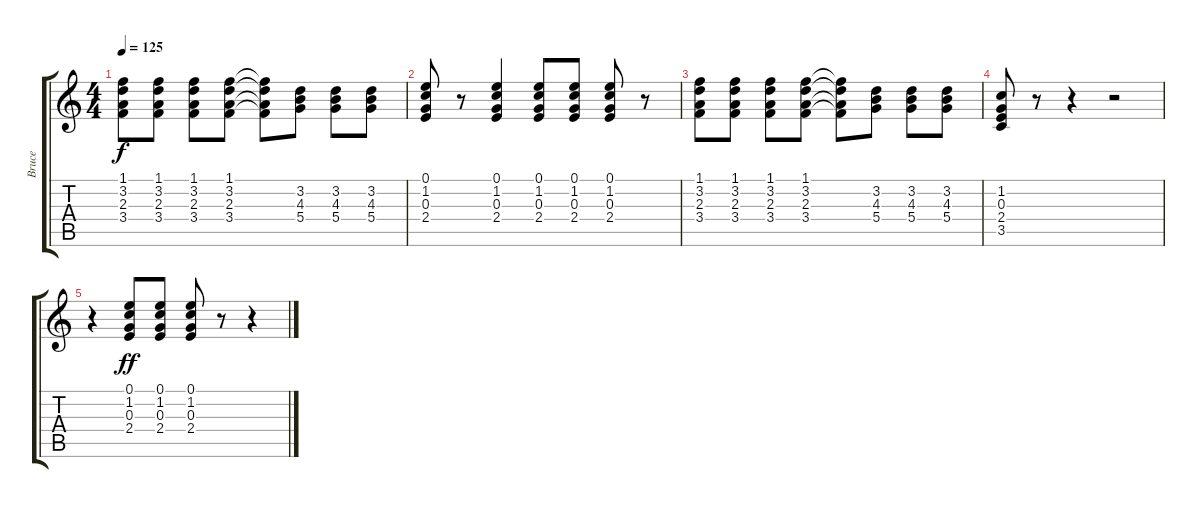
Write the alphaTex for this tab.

\track ("Bruce" "Bruce") {instrument acousticguitarsteel}
\staff {score tabs}
\tuning (E4 B3 G3 D3 A2 E2) {hide}
\ts (4 4)
\tempo 125
\clef g2
\ks c
(1.1 3.2 2.3 3.4).8{dy f} (1.1 3.2 2.3 3.4).8 (1.1 3.2 2.3 3.4).8 (1.1 3.2 2.3 3.4).8 (1.1{t} 3.2{t} 2.3{t} 3.4{t}).8 (3.2 4.3 5.4).8 (3.2 4.3 5.4).8 (3.2 4.3 5.4).8 |
(0.1 1.2 0.3 2.4).8 r.8 (0.1 1.2 0.3 2.4).4 (0.1 1.2 0.3 2.4).8 (0.1 1.2 0.3 2.4).8 (0.1 1.2 0.3 2.4).8 r.8 |
(1.1 3.2 2.3 3.4).8 (1.1 3.2 2.3 3.4).8 (1.1 3.2 2.3 3.4).8 (1.1 3.2 2.3 3.4).8 (1.1{t} 3.2{t} 2.3{t} 3.4{t}).8 (3.2 4.3 5.4).8 (3.2 4.3 5.4).8 (3.2 4.3 5.4).8 |
(1.2 0.3 2.4 3.5).8 r.8 r.4 r.2 |
r.4 (0.1 1.2 0.3 2.4).8{dy ff} (0.1 1.2 0.3 2.4).8 (0.1 1.2 0.3 2.4).8 r.8 r.4
